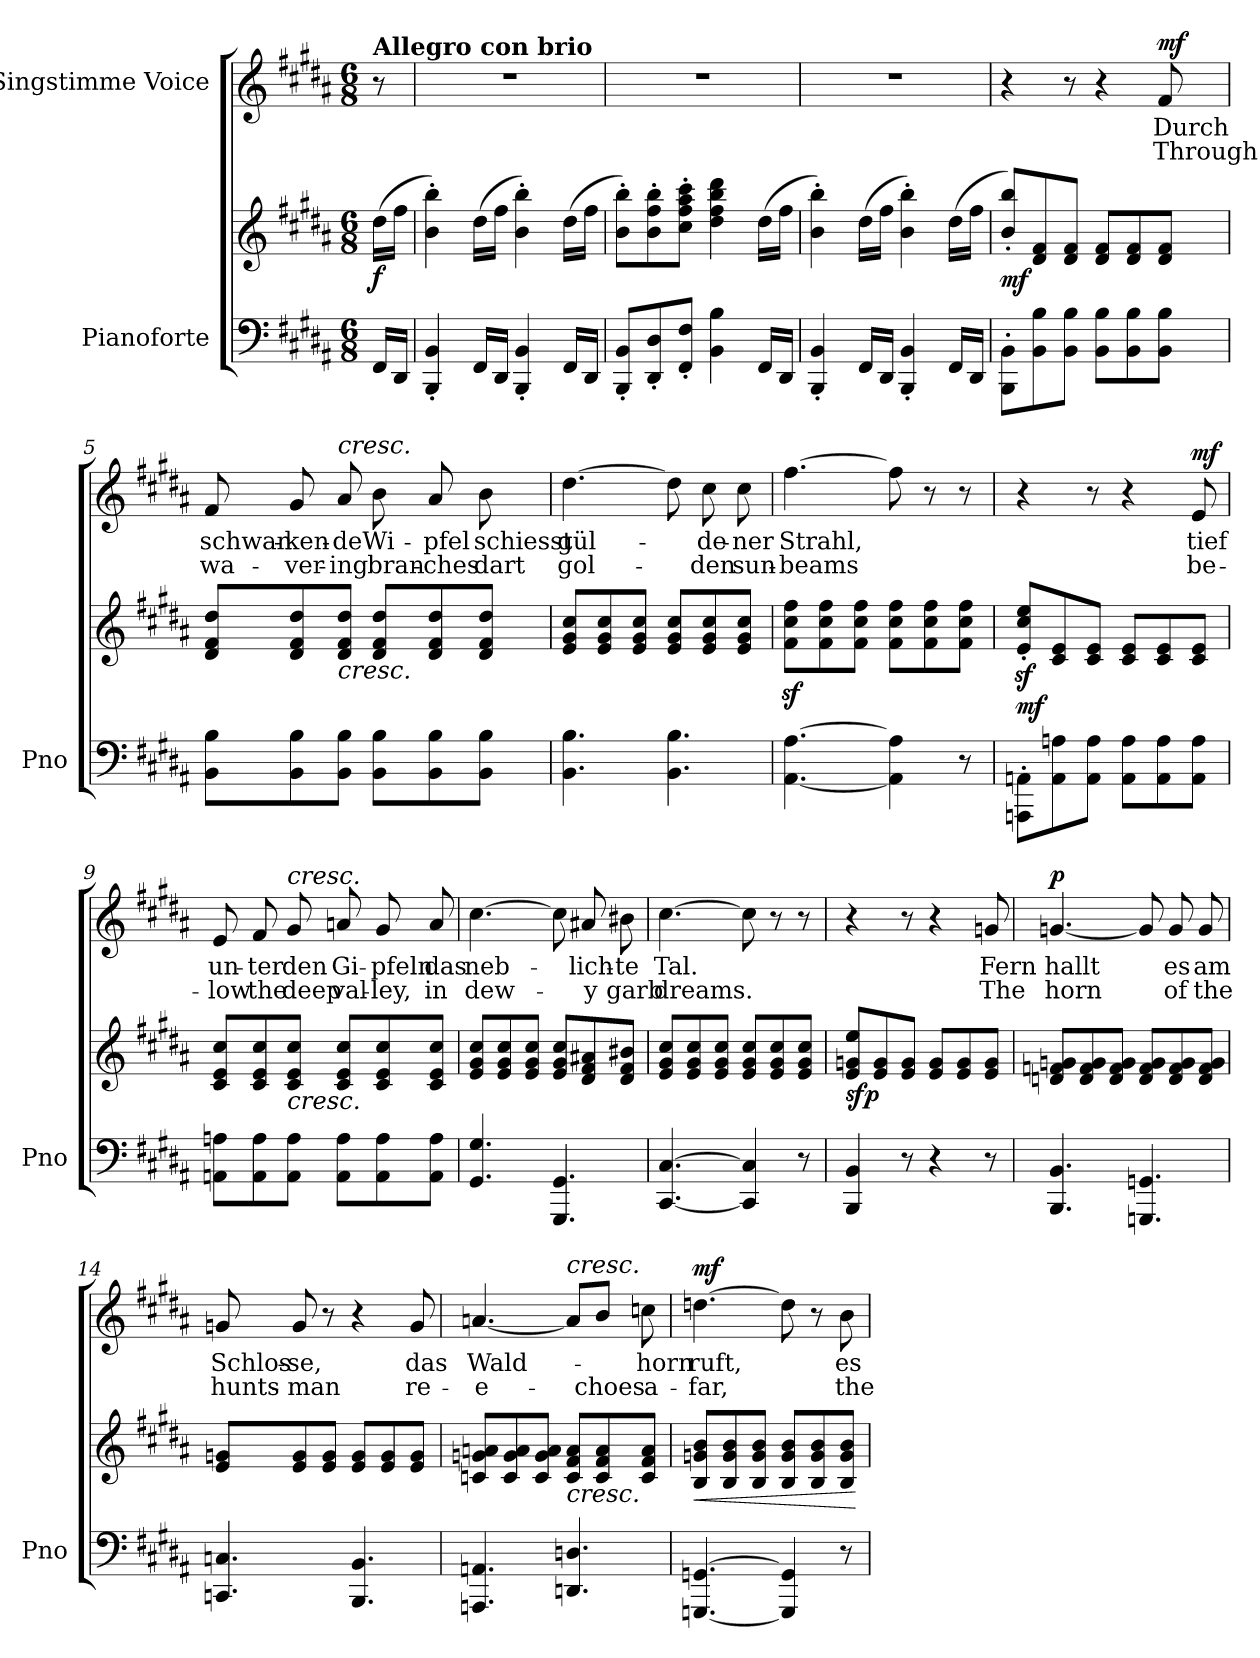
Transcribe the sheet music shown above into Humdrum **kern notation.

**kern	**kern	**dynam	**kern	**text	**text	**dynam
*part2	*part2	*part2	*part1	*part1	*part1	*part1
*staff3	*staff2	*staff2/3	*staff1	*staff1	*staff1	*staff1
*I"Pianoforte	*	*	*I"Singstimme Voice	*	*	*
*I'Pno	*	*	*	*	*	*
*clefF4	*clefG2	*	*clefG2	*	*	*
*k[f#c#g#d#a#]	*k[f#c#g#d#a#]	*	*k[f#c#g#d#a#]	*	*	*
*M6/8	*M6/8	*	*M6/8	*	*	*
=	=	=	=	=	=	=
!	!	!	!LO:TX:a:B:t=Allegro con brio	!	!	!
!	!	!LO:DY:b	!	!	!	!
16FF#/LL	(16dd#\LL	f	8r	.	.	.
16DD#/JJ	16ff#\JJ	.	.	.	.	.
=1	=1	=1	=1	=1	=1	=1
4BBB/' 4BB/'	4b\' 4bb\')	.	2.r	.	.	.
16FF#/LL	(16dd#\LL	.	.	.	.	.
16DD#/JJ	16ff#\JJ	.	.	.	.	.
4BBB/' 4BB/'	4b\' 4bb\')	.	.	.	.	.
16FF#/LL	(16dd#\LL	.	.	.	.	.
16DD#/JJ	16ff#\JJ	.	.	.	.	.
=2	=2	=2	=2	=2	=2	=2
8BBB/' 8BB/'L	8b\' 8bb\'L)	.	2.r	.	.	.
8DD#/' 8D#/'	8b\' 8ff#\' 8bb\'	.	.	.	.	.
8FF#/' 8F#/'J	8cc#\' 8ff#\' 8aa#\' 8ccc#\'J	.	.	.	.	.
4BB\ 4B\	4dd#\ 4ff#\ 4bb\ 4ddd#\	.	.	.	.	.
16FF#/LL	(16dd#\LL	.	.	.	.	.
16DD#/JJ	16ff#\JJ	.	.	.	.	.
=3	=3	=3	=3	=3	=3	=3
4BBB/' 4BB/'	4b\' 4bb\')	.	2.r	.	.	.
16FF#/LL	(16dd#\LL	.	.	.	.	.
16DD#/JJ	16ff#\JJ	.	.	.	.	.
4BBB/' 4BB/'	4b\' 4bb\')	.	.	.	.	.
16FF#/LL	(16dd#\LL	.	.	.	.	.
16DD#/JJ	16ff#\JJ	.	.	.	.	.
=4	=4	=4	=4	=4	=4	=4
!	!	!LO:DY:b	!	!	!	!
8BBB\' 8BB\'L	8b/' 8bb/'L)	mf	4r	.	.	.
8BB\ 8B\	8d#/ 8f#/	.	.	.	.	.
8BB\ 8B\J	8d#/ 8f#/J	.	8r	.	.	.
8BB\ 8B\L	8d#/ 8f#/L	.	4r	.	.	.
8BB\ 8B\	8d#/ 8f#/	.	.	.	.	.
!	!	!	!	!	!	!LO:DY:a
8BB\ 8B\J	8d#/ 8f#/J	.	8f#/	Durch	Through	mf
=5	=5	=5	=5	=5	=5	=5
8BB\ 8B\L	8d#/ 8f#/ 8dd#/L	.	8f#/	schwan-	wa-	.
8BB\ 8B\	8d#/ 8f#/ 8dd#/	.	8g#/	-ken-	-ver-	.
!	!	!	!LO:TX:a:i:t=cresc.	!	!	!
!	!LO:TX:b:i:t=cresc.	!	!	!	!	!
8BB\ 8B\J	8d#/ 8f#/ 8dd#/J	.	8a#/	-de	-ing	.
8BB\ 8B\L	8d#/ 8f#/ 8dd#/L	.	8b\	Wi-	bran-	.
8BB\ 8B\	8d#/ 8f#/ 8dd#/	.	8a#/	-pfel	-ches	.
8BB\ 8B\J	8d#/ 8f#/ 8dd#/J	.	8b\	schiesst	dart	.
=6	=6	=6	=6	=6	=6	=6
4.BB\ 4.B\	8e/ 8g#/ 8cc#/L	.	[4.dd#\	gül-	gol-	.
.	8e/ 8g#/ 8cc#/	.	.	.	.	.
.	8e/ 8g#/ 8cc#/J	.	.	.	.	.
4.BB\ 4.B\	8e/ 8g#/ 8cc#/L	.	8dd#\]	.	.	.
.	8e/ 8g#/ 8cc#/	.	8cc#\	-de-	-den	.
.	8e/ 8g#/ 8cc#/J	.	8cc#\	-ner	sun-	.
=7	=7	=7	=7	=7	=7	=7
[4.AA#\ [4.A#\	8f#\z< 8cc#\z< 8ff#\z<L	.	[4.ff#\	Strahl,	-beams	.
.	8f#\ 8cc#\ 8ff#\	.	.	.	.	.
.	8f#\ 8cc#\ 8ff#\J	.	.	.	.	.
4AA#\] 4A#\]	8f#\ 8cc#\ 8ff#\L	.	8ff#\]	.	.	.
.	8f#\ 8cc#\ 8ff#\	.	8r	.	.	.
8r	8f#\ 8cc#\ 8ff#\J	.	8r	.	.	.
=8	=8	=8	=8	=8	=8	=8
!	!	!LO:DY:a=2	!	!	!	!
8AAAn\' 8AAn\'L	8e/z>' 8cc#/z>' 8ee/z>'L	mf	4r	.	.	.
8AA\ 8An\	8c#/ 8e/	.	.	.	.	.
8AA\ 8A\J	8c#/ 8e/J	.	8r	.	.	.
8AA\ 8A\L	8c#/ 8e/L	.	4r	.	.	.
8AA\ 8A\	8c#/ 8e/	.	.	.	.	.
!	!	!	!	!	!	!LO:DY:a
8AA\ 8A\J	8c#/ 8e/J	.	8e/	tief	be-	mf
=9	=9	=9	=9	=9	=9	=9
8AAn\ 8An\L	8c#/ 8e/ 8cc#/L	.	8e/	un-	-low	.
8AA\ 8A\	8c#/ 8e/ 8cc#/	.	8f#/	-ter	the	.
!	!	!	!LO:TX:a:i:t=cresc.	!	!	!
!	!LO:TX:b:i:t=cresc.	!	!	!	!	!
8AA\ 8A\J	8c#/ 8e/ 8cc#/J	.	8g#/	den	deep	.
8AA\ 8A\L	8c#/ 8e/ 8cc#/L	.	8an/	Gi-	val-	.
8AA\ 8A\	8c#/ 8e/ 8cc#/	.	8g#/	-pfeln	-ley,	.
8AA\ 8A\J	8c#/ 8e/ 8cc#/J	.	8a/	das	in	.
=10	=10	=10	=10	=10	=10	=10
4.GG#/ 4.G#/	8e/ 8g#/ 8cc#/L	.	[4.cc#\	neb-	dew-	.
.	8e/ 8g#/ 8cc#/	.	.	.	.	.
.	8e/ 8g#/ 8cc#/J	.	.	.	.	.
4.GGG#/ 4.GG#/	8e/ 8g#/ 8cc#/L	.	8cc#\]	.	.	.
.	8d#/ 8f#/ 8a#X/	.	8a#X/	-lich-	-y	.
.	8d#/ 8f#/ 8b#X/J	.	8b#X\	-te	garb	.
=11	=11	=11	=11	=11	=11	=11
[4.CC#/ [4.C#/	8e/ 8g#/ 8cc#/L	.	[4.cc#\	Tal.	dreams.	.
.	8e/ 8g#/ 8cc#/	.	.	.	.	.
.	8e/ 8g#/ 8cc#/J	.	.	.	.	.
4CC#/] 4C#/]	8e/ 8g#/ 8cc#/L	.	8cc#\]	.	.	.
.	8e/ 8g#/ 8cc#/	.	8r	.	.	.
8r	8e/ 8g#/ 8cc#/J	.	8r	.	.	.
=12	=12	=12	=12	=12	=12	=12
!	!	!LO:DY:b	!	!	!	!
4BBB/ 4BB/	8e/ 8gn/ 8ee/L	sfp	4r	.	.	.
.	8e/ 8g/	.	.	.	.	.
8r	8e/ 8g/J	.	8r	.	.	.
4r	8e/ 8g/L	.	4r	.	.	.
.	8e/ 8g/	.	.	.	.	.
8r	8e/ 8g/J	.	8gn/	Fern	The	.
=13	=13	=13	=13	=13	=13	=13
!	!	!	!	!	!	!LO:DY:a
4.BBB/ 4.BB/	8dn/ 8fn/ 8gn/L	.	[4.gn/	hallt	horn	p
.	8d/ 8f/ 8g/	.	.	.	.	.
.	8d/ 8f/ 8g/J	.	.	.	.	.
4.GGGn/ 4.GGn/	8d/ 8f/ 8g/L	.	8g/]	.	.	.
.	8d/ 8f/ 8g/	.	8g/	es	of	.
.	8d/ 8f/ 8g/J	.	8g/	am	the	.
=14	=14	=14	=14	=14	=14	=14
*^	*	*	*	*	*	*
4.CCn/ 4.Cn/	4.ryy	8e/ 8gn/L	.	8gn/	Schlos-	hunts-	.
.	.	8e/ 8g/	.	8g/	-se,	-man	.
.	.	8e/ 8g/J	.	8r	.	.	.
4.BBB/ 4.BB/	8ryy	8e/ 8g/L	.	4r	.	.	.
.	8ryy	8e/ 8g/	.	.	.	.	.
.	8ryy	8e/ 8g/J	.	8g/	das	re-	.
=15	=15	=15	=15	=15	=15	=15	=15
4.AAAn/ 4.AAn/	4.ryy	8cn/ 8gn/ 8an/L	.	[4.an/	Wald-	-e-	.
.	.	8c/ 8g/ 8a/	.	.	.	.	.
.	.	8c/ 8g/ 8a/J	.	.	.	.	.
!	!	!	!	!LO:TX:a:i:t=cresc.	!	!	!
!	!	!LO:TX:b:i:t=cresc.	!	!	!	!	!
4.DDn/ 4.Dn/	8ryy	8c/ 8f#/ 8a/L	.	8a/L]	.	.	.
.	8ryy	8c/ 8f#/ 8a/	.	8b/J	.	-choes	.
.	8ryy	8c/ 8f#/ 8a/J	.	8ccn\	-horn	a-	.
=16	=16	=16	=16	=16	=16	=16	=16
!	!	!	!LO:HP:b	!	!	!	!LO:DY:a
*v	*v	*	*	*	*	*	*
[4.GGGn/ [4.GGn/	8B/ 8gn/ 8b/L	<	[4.ddn\	ruft,	-far,	mf
.	8B/ 8g/ 8b/	.	.	.	.	.
.	8B/ 8g/ 8b/J	.	.	.	.	.
4GGG/] 4GG/]	8B/ 8g/ 8b/L	.	8dd\]	.	.	.
.	8B/ 8g/ 8b/	.	8r	.	.	.
8r	8B/ 8g/ 8b/J	.	8b\	es	the	.
.	.	[	.	.	.	.
=	=	=	=	=	=	=
*-	*-	*-	*-	*-	*-	*-
